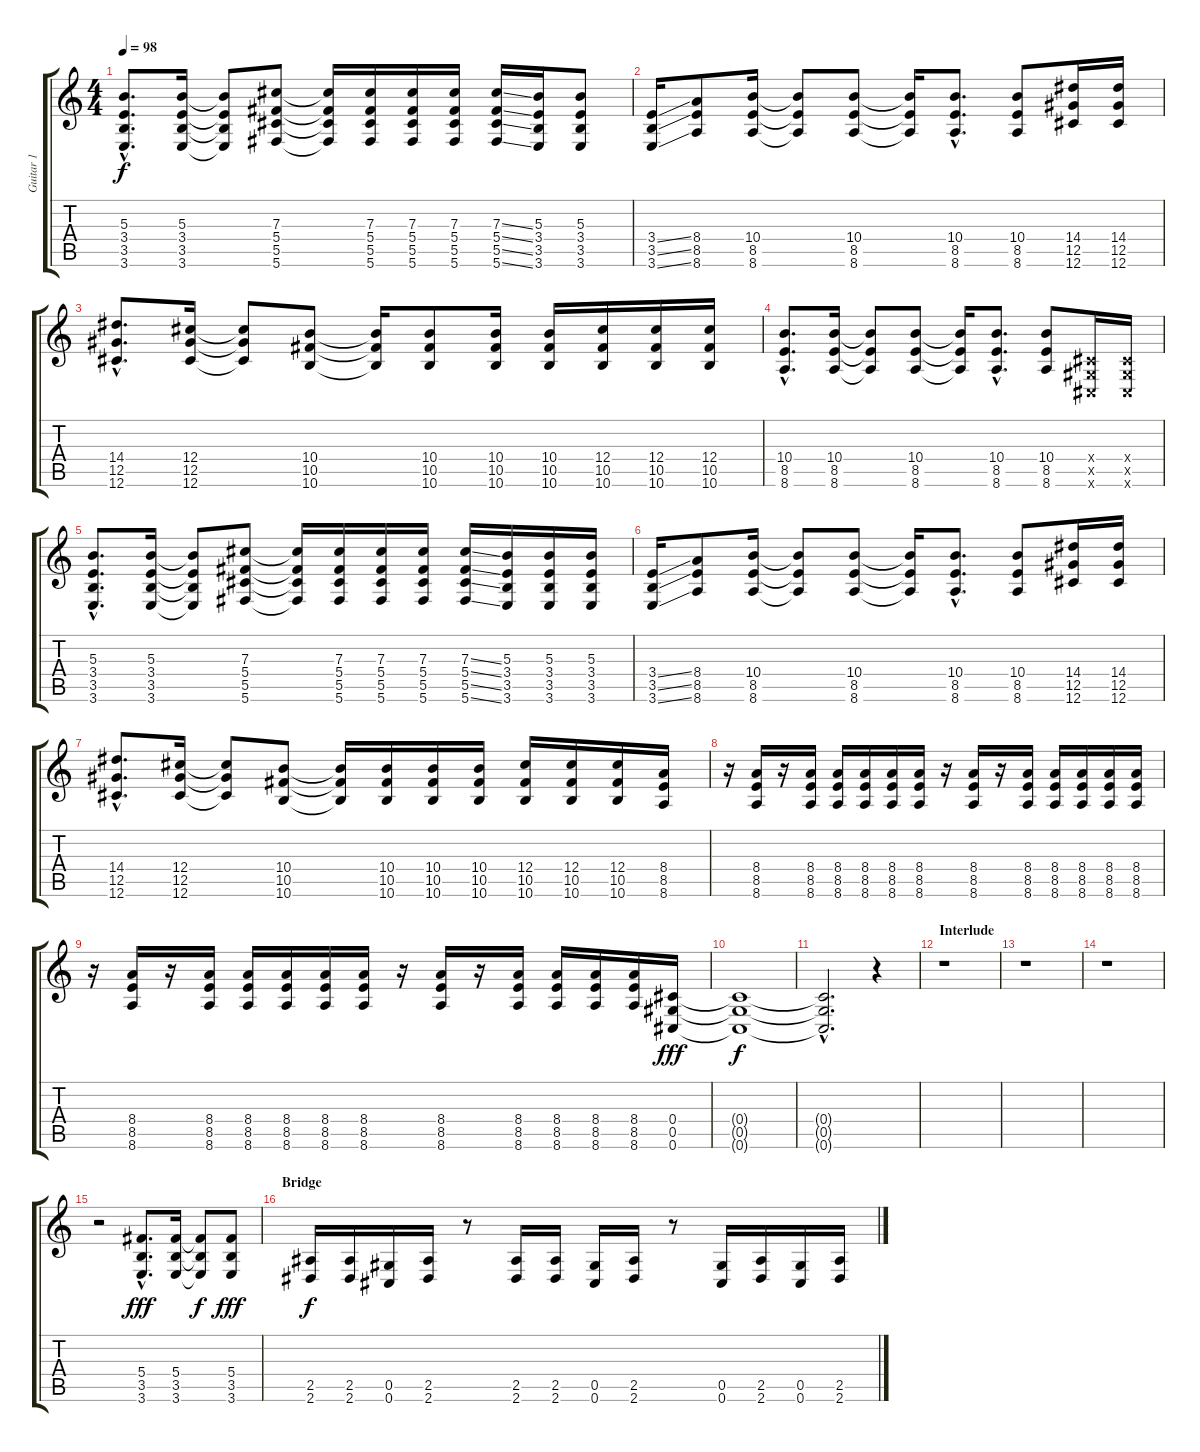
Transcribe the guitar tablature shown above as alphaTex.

\track ("Guitar 1" "Guitar 1") {instrument distortionguitar}
\staff {score tabs}
\tuning (Eb4 Bb3 Gb3 Db3 Ab2 Db2) {hide}
\ts (4 4)
\tempo 98
\clef g2
\ks c
(5.3{hac} 3.4{hac} 3.5{hac} 3.6{hac}).8{d dy f} (5.3 3.4 3.5 3.6).16 (5.3{t} 3.4{t} 3.5{t} 3.6{t}).8 (7.3 5.4 5.5 5.6).8 (7.3{t} 5.4{t} 5.5{t} 5.6{t}).16 (7.3 5.4 5.5 5.6).16 (7.3 5.4 5.5 5.6).16 (7.3 5.4 5.5 5.6).16 (7.3{ss} 5.4{ss} 5.5{ss} 5.6{ss}).16 (5.3 3.4 3.5 3.6).16 (5.3 3.4 3.5 3.6).8 |
(3.4{ss} 3.5{ss} 3.6{ss}).16 (8.4 8.5 8.6).8 (10.4 8.5 8.6).16 (10.4{t} 8.5{t} 8.6{t}).8 (10.4 8.5 8.6).8 (10.4{t} 8.5{t} 8.6{t}).16 (10.4{hac} 8.5{hac} 8.6{hac}).8{d} (10.4 8.5 8.6).8 (14.4 12.5 12.6).16 (14.4 12.5 12.6).16 |
(14.4{hac} 12.5{hac} 12.6{hac}).8{d} (12.4 12.5 12.6).16 (12.4{t} 12.5{t} 12.6{t}).8 (10.4 10.5 10.6).8 (10.4{t} 10.5{t} 10.6{t}).16 (10.4 10.5 10.6).8 (10.4 10.5 10.6).16 (10.4 10.5 10.6).16 (12.4 10.5 10.6).16 (12.4 10.5 10.6).16 (12.4 10.5 10.6).16 |
(10.4{hac} 8.5{hac} 8.6{hac}).8{d} (10.4 8.5 8.6).16 (10.4{t} 8.5{t} 8.6{t}).8 (10.4 8.5 8.6).8 (10.4{t} 8.5{t} 8.6{t}).16 (10.4{hac} 8.5{hac} 8.6{hac}).8{d} (10.4 8.5 8.6).8 (0.4{x} 0.5{x} 0.6{x}).16 (0.4{x} 0.5{x} 0.6{x}).16 |
(5.3{hac} 3.4{hac} 3.5{hac} 3.6{hac}).8{d} (5.3 3.4 3.5 3.6).16 (5.3{t} 3.4{t} 3.5{t} 3.6{t}).8 (7.3 5.4 5.5 5.6).8 (7.3{t} 5.4{t} 5.5{t} 5.6{t}).16 (7.3 5.4 5.5 5.6).16 (7.3 5.4 5.5 5.6).16 (7.3 5.4 5.5 5.6).16 (7.3{ss} 5.4{ss} 5.5{ss} 5.6{ss}).16 (5.3 3.4 3.5 3.6).16 (5.3 3.4 3.5 3.6).16 (5.3 3.4 3.5 3.6).16 |
(3.4{ss} 3.5{ss} 3.6{ss}).16 (8.4 8.5 8.6).8 (10.4 8.5 8.6).16 (10.4{t} 8.5{t} 8.6{t}).8 (10.4 8.5 8.6).8 (10.4{t} 8.5{t} 8.6{t}).16 (10.4{hac} 8.5{hac} 8.6{hac}).8{d} (10.4 8.5 8.6).8 (14.4 12.5 12.6).16 (14.4 12.5 12.6).16 |
(14.4{hac} 12.5{hac} 12.6{hac}).8{d} (12.4 12.5 12.6).16 (12.4{t} 12.5{t} 12.6{t}).8 (10.4 10.5 10.6).8 (10.4{t} 10.5{t} 10.6{t}).16 (10.4 10.5 10.6).16 (10.4 10.5 10.6).16 (10.4 10.5 10.6).16 (12.4 10.5 10.6).16 (12.4 10.5 10.6).16 (12.4 10.5 10.6).16 (8.4 8.5 8.6).16 |
r.16 (8.4 8.5 8.6).16 r.16 (8.4 8.5 8.6).16 (8.4 8.5 8.6).16 (8.4 8.5 8.6).16 (8.4 8.5 8.6).16 (8.4 8.5 8.6).16 r.16 (8.4 8.5 8.6).16 r.16 (8.4 8.5 8.6).16 (8.4 8.5 8.6).16 (8.4 8.5 8.6).16 (8.4 8.5 8.6).16 (8.4 8.5 8.6).16 |
r.16 (8.4 8.5 8.6).16 r.16 (8.4 8.5 8.6).16 (8.4 8.5 8.6).16 (8.4 8.5 8.6).16 (8.4 8.5 8.6).16 (8.4 8.5 8.6).16 r.16 (8.4 8.5 8.6).16 r.16 (8.4 8.5 8.6).16 (8.4 8.5 8.6).16 (8.4 8.5 8.6).16 (8.4 8.5 8.6).16 (0.4 0.5 0.6).16{dy fff volume 8} |
(0.4{t} 0.5{t} 0.6{t}).1{dy f} |
(0.4{hac t} 0.5{hac t} 0.6{hac t}).2{d} r.4 |
\section ("" "Interlude")
r.1{volume 13} |
r.1 |
r.1 |
r.2 (5.4{hac} 3.5{hac} 3.6{hac}).8{d dy fff} (5.4 3.5 3.6).16 (5.4{t} 3.5{t} 3.6{t}).8{dy f} (5.4 3.5 3.6).8{dy fff} |
\section ("" "Bridge")
(2.5 2.6).16{dy f} (2.5 2.6).16 (0.5 0.6).16 (2.5 2.6).16 r.8 (2.5 2.6).16 (2.5 2.6).16 (0.5 0.6).16 (2.5 2.6).16 r.8 (0.5 0.6).16 (2.5 2.6).16 (0.5 0.6).16 (2.5 2.6).16
